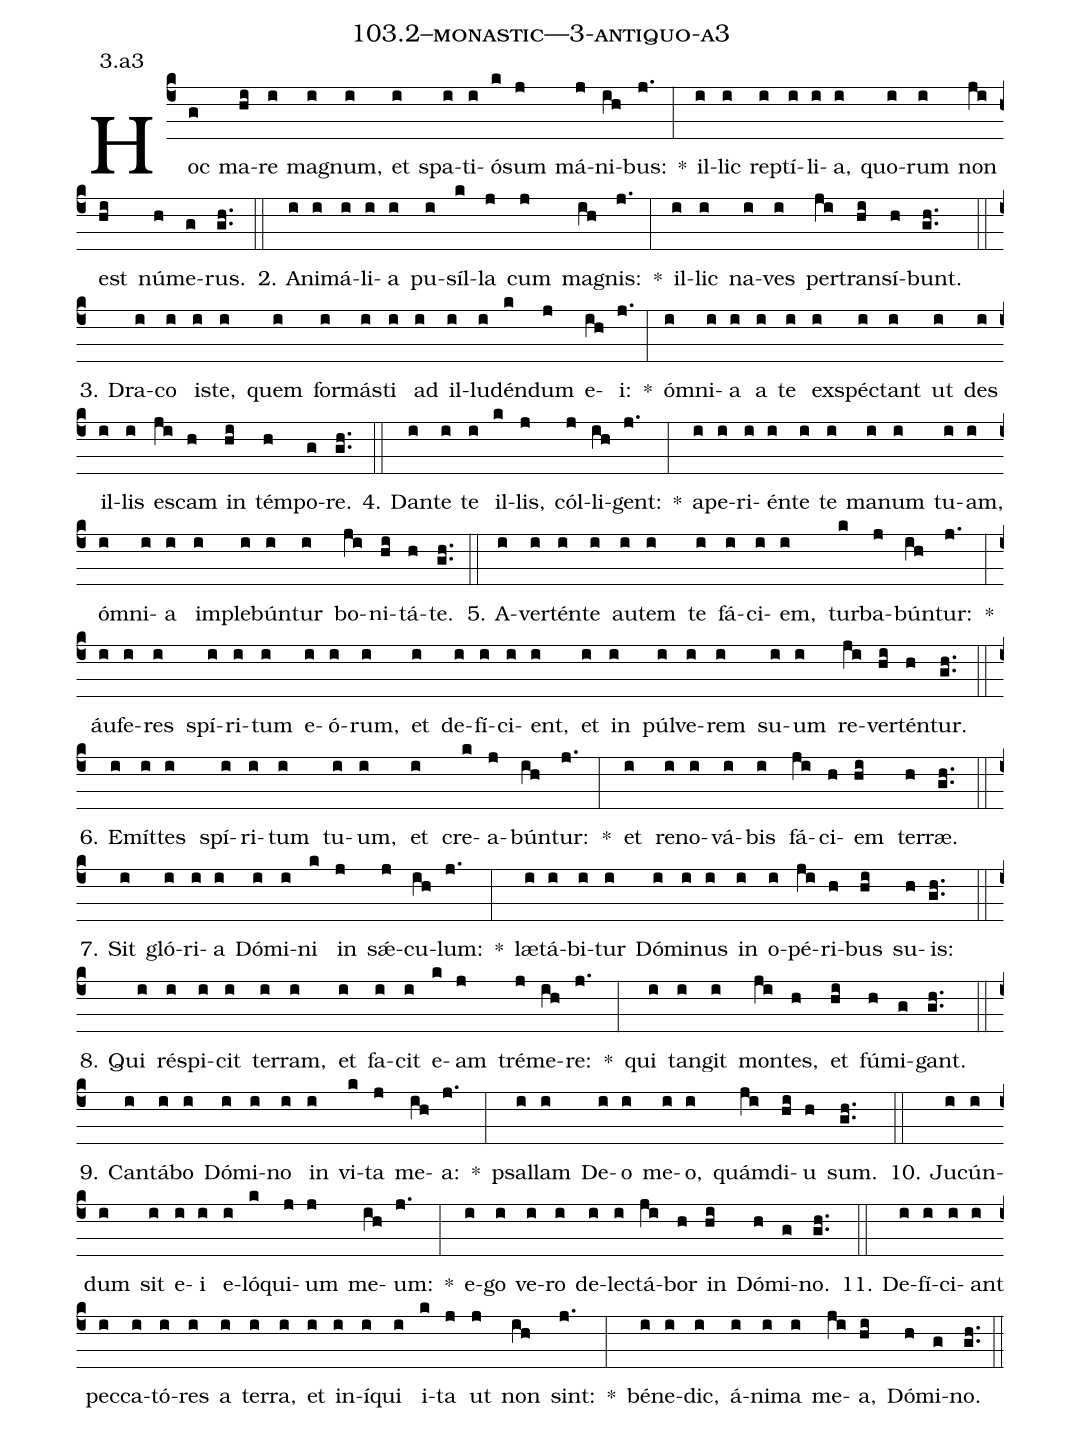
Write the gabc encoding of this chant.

name: 103.2--monastic---3-antiquo-a3;
annotation: 3.a3;
%%
(c4)Hoc(g) ma(hi)re(i) ma(i)gnum,(i) et(i) spa(i)ti(i)ó(k)sum(j) má(j)ni(ih)bus:(j.) *(:) il(i)lic(i) rep(i)tí(i)li(i)a,(i) quo(i)rum(i) non(ji) est(hi) nú(h)me(g)rus.(gh..) (::)
2. A(i)ni(i)má(i)li(i)a(i) pu(i)síl(k)la(j) cum(j) ma(ih)gnis:(j.) *(:) il(i)lic(i) na(i)ves(i) per(ji)trans(hi)í(h)bunt.(gh..) (::)
3. Dra(i)co(i) is(i)te,(i) quem(i) for(i)más(i)ti(i) ad(i) il(i)lu(i)dén(k)dum(j) e(ih)i:(j.) *(:) óm(i)ni(i)a(i) a(i) te(i) ex(i)spéc(i)tant(i) ut(i) des(i) il(i)lis(i) es(ji)cam(h) in(hi) tém(h)po(g)re.(gh..) (::)
4. Dan(i)te(i) te(i) il(k)lis,(j) cól(j)li(ih)gent:(j.) *(:) a(i)pe(i)ri(i)én(i)te(i) te(i) ma(i)num(i) tu(i)am,(i) óm(i)ni(i)a(i) im(i)ple(i)bún(i)tur(i) bo(ji)ni(hi)tá(h)te.(gh..) (::)
5. A(i)ver(i)tén(i)te(i) au(i)tem(i) te(i) fá(i)ci(i)em,(i) tur(k)ba(j)bún(ih)tur:(j.) *(:) áu(i)fe(i)res(i) spí(i)ri(i)tum(i) e(i)ó(i)rum,(i) et(i) de(i)fí(i)ci(i)ent,(i) et(i) in(i) púl(i)ve(i)rem(i) su(i)um(i) re(ji)ver(hi)tén(h)tur.(gh..) (::)
6. E(i)mít(i)tes(i) spí(i)ri(i)tum(i) tu(i)um,(i) et(i) cre(k)a(j)bún(ih)tur:(j.) *(:) et(i) re(i)no(i)vá(i)bis(i) fá(ji)ci(h)em(hi) ter(h)ræ.(gh..) (::)
7. Sit(i) gló(i)ri(i)a(i) Dó(i)mi(i)ni(k) in(j) sǽ(j)cu(ih)lum:(j.) *(:) læ(i)tá(i)bi(i)tur(i) Dó(i)mi(i)nus(i) in(i) o(i)pé(ji)ri(h)bus(hi) su(h)is:(gh..) (::)
8. Qui(i) ré(i)spi(i)cit(i) ter(i)ram,(i) et(i) fa(i)cit(i) e(k)am(j) tré(j)me(ih)re:(j.) *(:) qui(i) tan(i)git(i) mon(ji)tes,(h) et(hi) fú(h)mi(g)gant.(gh..) (::)
9. Can(i)tá(i)bo(i) Dó(i)mi(i)no(i) in(i) vi(k)ta(j) me(ih)a:(j.) *(:) psal(i)lam(i) De(i)o(i) me(i)o,(i) quám(ji)di(hi)u(h) sum.(gh..) (::)
10. Ju(i)cún(i)dum(i) sit(i) e(i)i(i) e(i)ló(k)qui(j)um(j) me(ih)um:(j.) *(:) e(i)go(i) ve(i)ro(i) de(i)lec(i)tá(ji)bor(h) in(hi) Dó(h)mi(g)no.(gh..) (::)
11. De(i)fí(i)ci(i)ant(i) pec(i)ca(i)tó(i)res(i) a(i) ter(i)ra,(i) et(i) in(i)í(i)qui(i) i(k)ta(j) ut(j) non(ih) sint:(j.) *(:) bé(i)ne(i)dic,(i) á(i)ni(i)ma(i) me(ji)a,(hi) Dó(h)mi(g)no.(gh..) (::)
